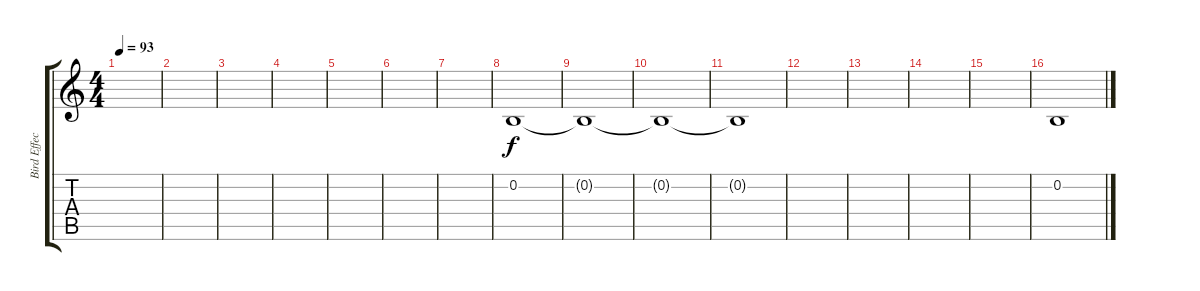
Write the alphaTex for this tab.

\track ("Bird Effect" "Bird Effec") {instrument birdtweet}
\staff {score tabs}
\tuning (E4 B3 G3 D3 A2 E2) {hide}
\ts (4 4)
\tempo 93
\clef g2
\ks c
|
|
|
|
|
|
|
0.2.1 |
0.2{t}.1 |
0.2{t}.1 |
0.2{t}.1 |
|
|
|
|
0.2.1
